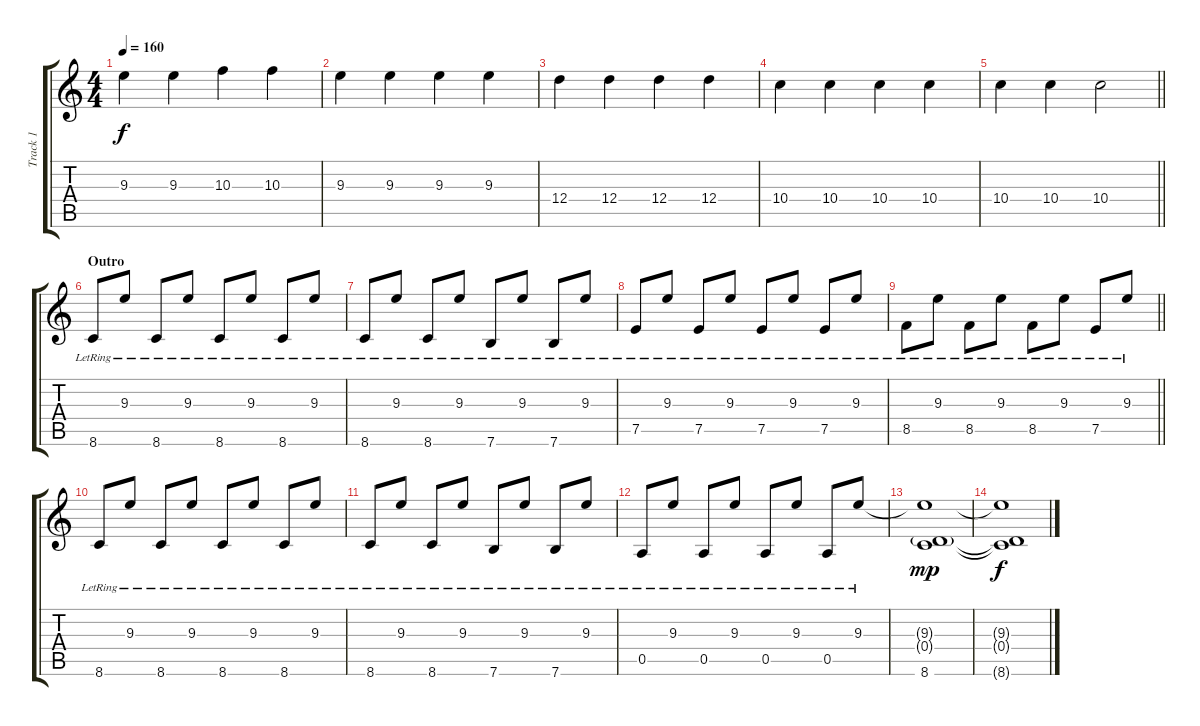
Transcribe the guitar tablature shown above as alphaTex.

\track ("Track 1" "Track 1") {instrument electricguitarclean}
\staff {score tabs}
\tuning (E4 B3 G3 D3 A2 E2) {hide}
\ts (4 4)
\tempo 160
\clef g2
\ks c
9.3.4{dy f} 9.3.4 10.3.4 10.3.4 |
9.3.4 9.3.4 9.3.4 9.3.4 |
12.4.4 12.4.4 12.4.4 12.4.4 |
10.4.4 10.4.4 10.4.4 10.4.4 |
\barLineRight lightlight
10.4.4 10.4.4 10.4.2 |
\section ("" "Outro")
8.6{lr}.8 9.3{lr}.8 8.6{lr}.8 9.3{lr}.8 8.6{lr}.8 9.3{lr}.8 8.6{lr}.8 9.3{lr}.8 |
8.6{lr}.8 9.3{lr}.8 8.6{lr}.8 9.3{lr}.8 7.6{lr}.8 9.3{lr}.8 7.6{lr}.8 9.3{lr}.8 |
7.5{lr}.8 9.3{lr}.8 7.5{lr}.8 9.3{lr}.8 7.5{lr}.8 9.3{lr}.8 7.5{lr}.8 9.3{lr}.8 |
\barLineRight lightlight
8.5{lr}.8 9.3{lr}.8 8.5{lr}.8 9.3{lr}.8 8.5{lr}.8 9.3{lr}.8 7.5{lr}.8 9.3{lr}.8 |
8.6{lr}.8 9.3{lr}.8 8.6{lr}.8 9.3{lr}.8 8.6{lr}.8 9.3{lr}.8 8.6{lr}.8 9.3{lr}.8 |
8.6{lr}.8 9.3{lr}.8 8.6{lr}.8 9.3{lr}.8 7.6{lr}.8 9.3{lr}.8 7.6{lr}.8 9.3{lr}.8 |
0.5{lr}.8 9.3{lr}.8 0.5{lr}.8 9.3{lr}.8 0.5{lr}.8 9.3{lr}.8 0.5{lr}.8 9.3{lr}.8 |
(9.3{t} 0.4{g} 8.6).1{dy mp} |
(9.3{t} 0.4{t} 8.6{t}).1{dy f}
